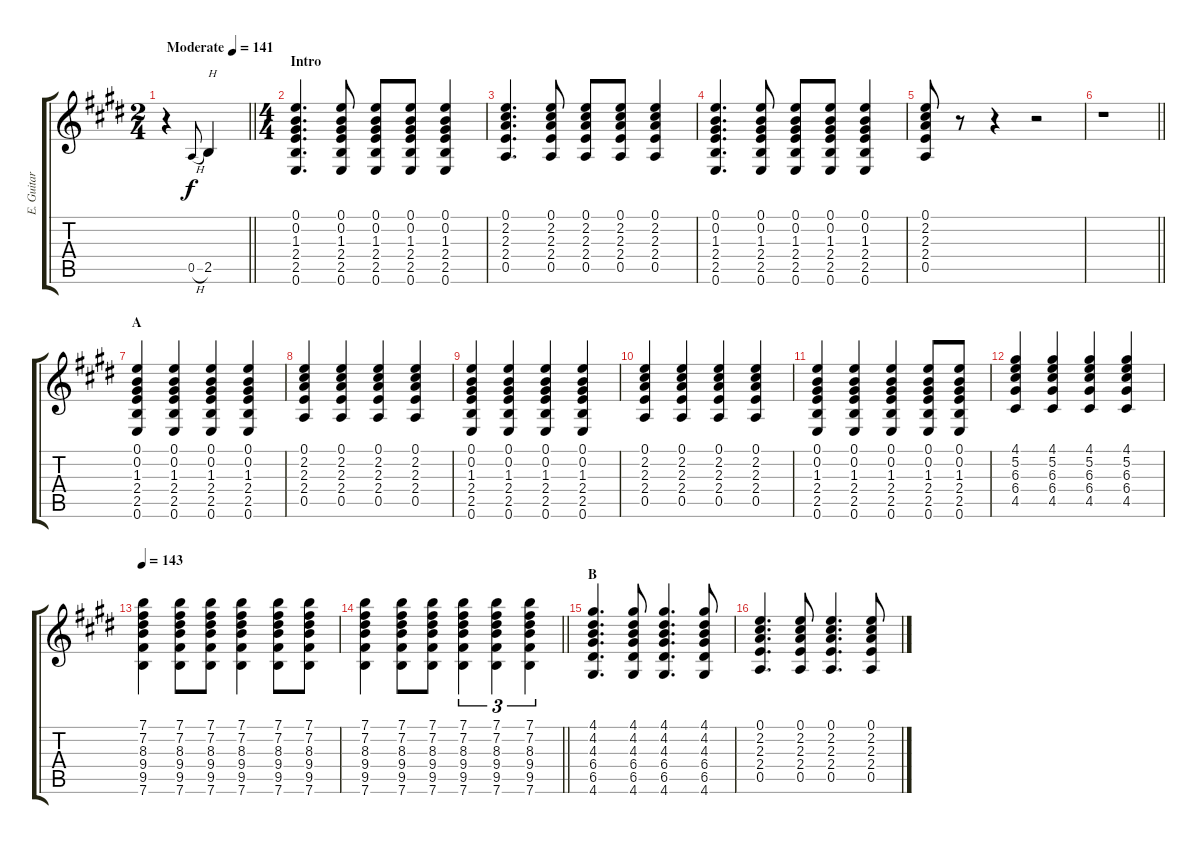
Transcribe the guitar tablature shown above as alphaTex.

\track ("E. Guitar I" "E. Guitar ") {instrument electricguitarclean}
\staff {score tabs}
\tuning (E4 B3 G3 D3 A2 E2) {hide}
\ts (2 4)
\tempo (141 "Moderate")
\clef g2
\barLineRight lightlight
\ks e
r.4{dy f instrument electricguitarclean} 0.5{h}.8{gr onbeat} 2.5.4{txt "H"} |
\ts (4 4)
\section ("" "Intro")
(0.1 0.2 1.3 2.4 2.5 0.6).4{d} (0.1 0.2 1.3 2.4 2.5 0.6).8 (0.1 0.2 1.3 2.4 2.5 0.6).8 (0.1 0.2 1.3 2.4 2.5 0.6).8 (0.1 0.2 1.3 2.4 2.5 0.6).4 |
(0.1 2.2 2.3 2.4 0.5).4{d} (0.1 2.2 2.3 2.4 0.5).8 (0.1 2.2 2.3 2.4 0.5).8 (0.1 2.2 2.3 2.4 0.5).8 (0.1 2.2 2.3 2.4 0.5).4 |
(0.1 0.2 1.3 2.4 2.5 0.6).4{d} (0.1 0.2 1.3 2.4 2.5 0.6).8 (0.1 0.2 1.3 2.4 2.5 0.6).8 (0.1 0.2 1.3 2.4 2.5 0.6).8 (0.1 0.2 1.3 2.4 2.5 0.6).4 |
(0.1 2.2 2.3 2.4 0.5).8 r.8 r.4 r.2 |
\barLineRight lightlight
r.1 |
\section ("" "A")
(0.1 0.2 1.3 2.4 2.5 0.6).4 (0.1 0.2 1.3 2.4 2.5 0.6).4 (0.1 0.2 1.3 2.4 2.5 0.6).4 (0.1 0.2 1.3 2.4 2.5 0.6).4 |
(0.1 2.2 2.3 2.4 0.5).4 (0.1 2.2 2.3 2.4 0.5).4 (0.1 2.2 2.3 2.4 0.5).4 (0.1 2.2 2.3 2.4 0.5).4 |
(0.1 0.2 1.3 2.4 2.5 0.6).4 (0.1 0.2 1.3 2.4 2.5 0.6).4 (0.1 0.2 1.3 2.4 2.5 0.6).4 (0.1 0.2 1.3 2.4 2.5 0.6).4 |
(0.1 2.2 2.3 2.4 0.5).4 (0.1 2.2 2.3 2.4 0.5).4 (0.1 2.2 2.3 2.4 0.5).4 (0.1 2.2 2.3 2.4 0.5).4 |
(0.1 0.2 1.3 2.4 2.5 0.6).4 (0.1 0.2 1.3 2.4 2.5 0.6).4 (0.1 0.2 1.3 2.4 2.5 0.6).4 (0.1 0.2 1.3 2.4 2.5 0.6).8 (0.1 0.2 1.3 2.4 2.5 0.6).8 |
(4.1 5.2 6.3 6.4 4.5).4 (4.1 5.2 6.3 6.4 4.5).4 (4.1 5.2 6.3 6.4 4.5).4 (4.1 5.2 6.3 6.4 4.5).4 |
\tempo 143
(7.1 7.2 8.3 9.4 9.5 7.6).4 (7.1 7.2 8.3 9.4 9.5 7.6).8 (7.1 7.2 8.3 9.4 9.5 7.6).8 (7.1 7.2 8.3 9.4 9.5 7.6).4 (7.1 7.2 8.3 9.4 9.5 7.6).8 (7.1 7.2 8.3 9.4 9.5 7.6).8 |
\barLineRight lightlight
(7.1 7.2 8.3 9.4 9.5 7.6).4 (7.1 7.2 8.3 9.4 9.5 7.6).8 (7.1 7.2 8.3 9.4 9.5 7.6).8 (7.1 7.2 8.3 9.4 9.5 7.6).4{tu (3 2)} (7.1 7.2 8.3 9.4 9.5 7.6).4{tu (3 2)} (7.1 7.2 8.3 9.4 9.5 7.6).4{tu (3 2)} |
\section ("" "B")
(4.1 4.2 4.3 6.4 6.5 4.6).4{d} (4.1 4.2 4.3 6.4 6.5 4.6).8 (4.1 4.2 4.3 6.4 6.5 4.6).4{d} (4.1 4.2 4.3 6.4 6.5 4.6).8 |
(0.1 2.2 2.3 2.4 0.5).4{d} (0.1 2.2 2.3 2.4 0.5).8 (0.1 2.2 2.3 2.4 0.5).4{d} (0.1 2.2 2.3 2.4 0.5).8
